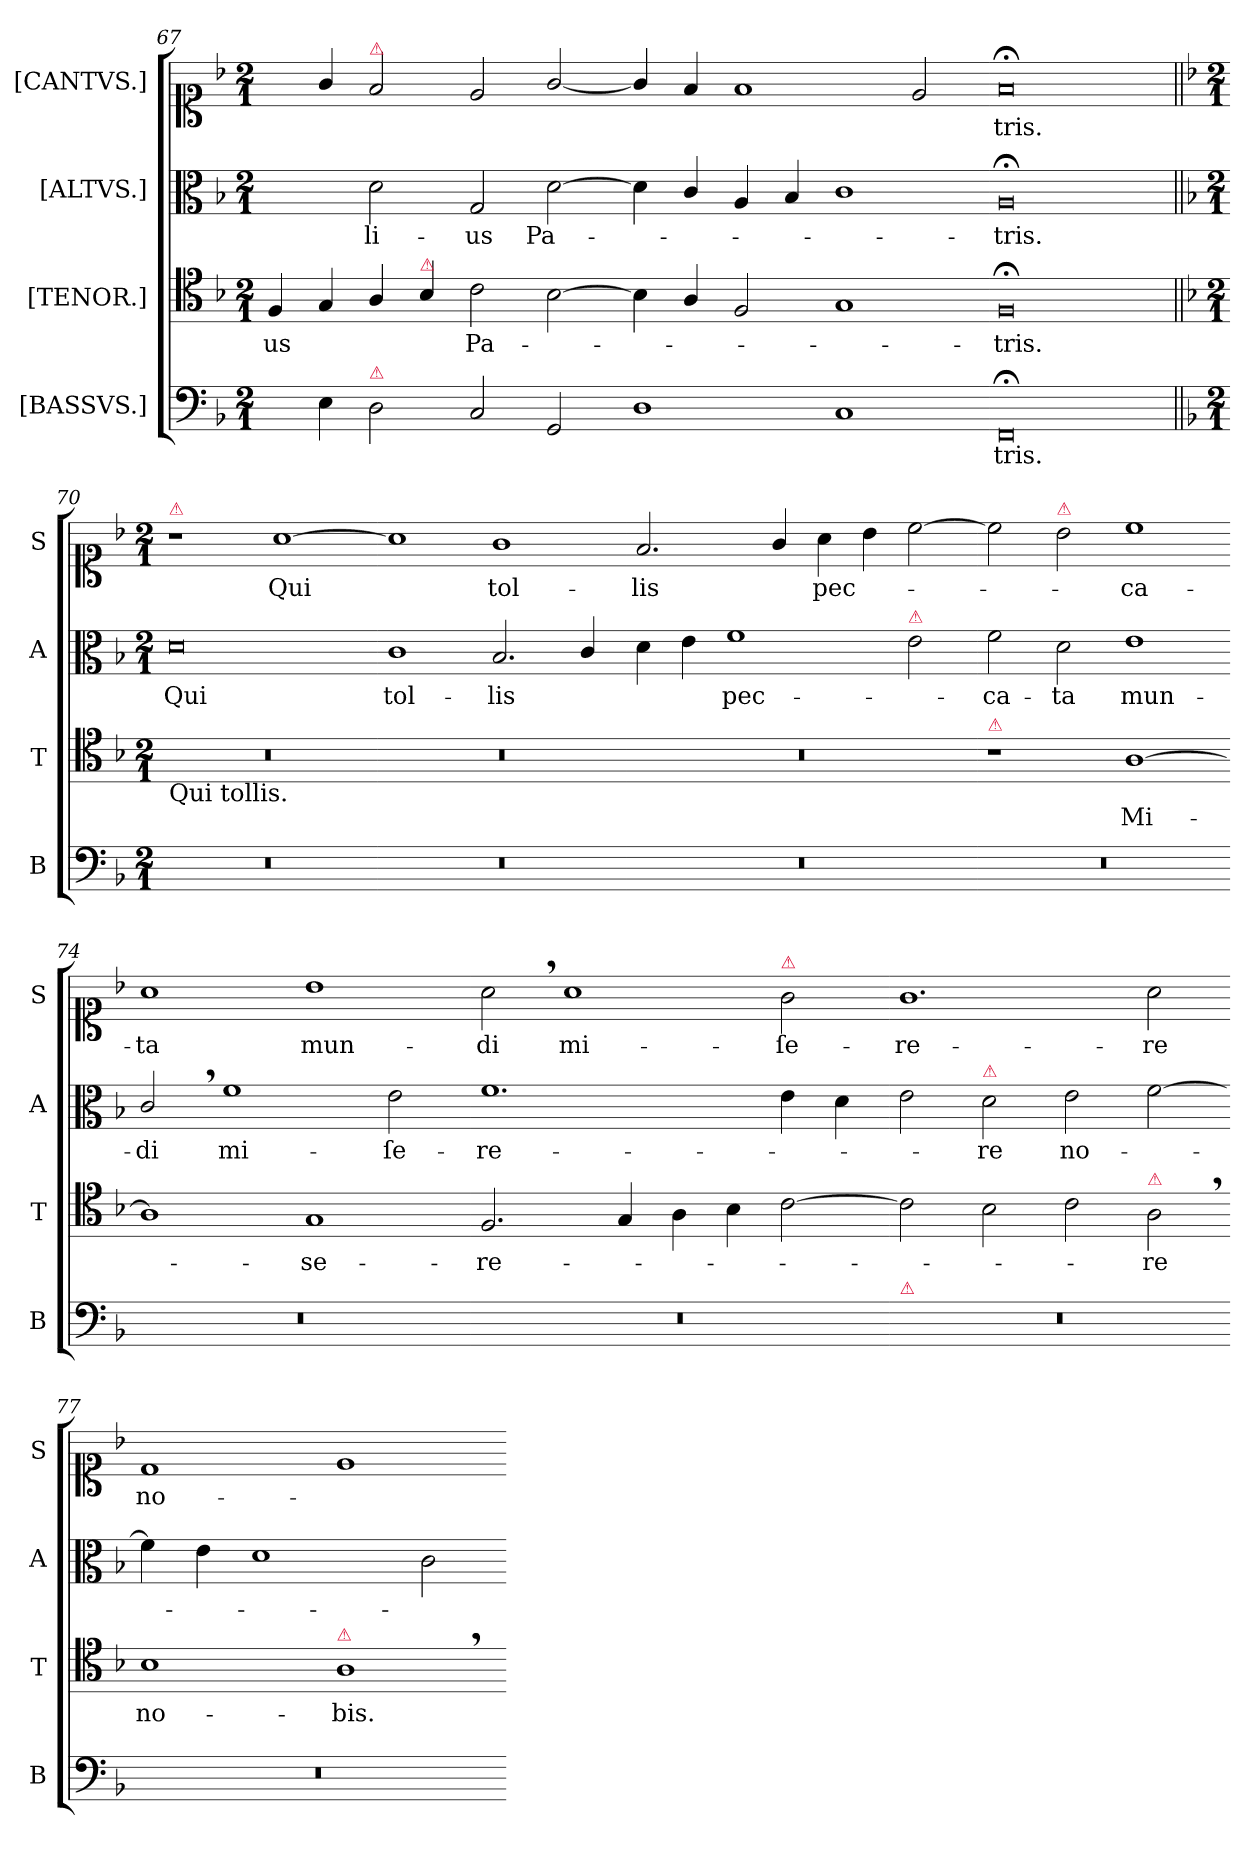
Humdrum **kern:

**kern	**text	**kern	**text	**kern	**text	**kern	**text
*part4	*part4	*part3	*part3	*part2	*part2	*part1	*part1
*staff4	*staff4	*staff3	*staff3	*staff2	*staff2	*staff1	*staff1
*I"[BASSVS.]	*	*I"[TENOR.]	*	*I"[ALTVS.]	*	*I"[CANTVS.]	*
*I'B	*	*I'T	*	*I'A	*	*I'S	*
*clefF4	*	*clefC4	*	*clefC3	*	*clefC1	*
*k[b-]	*	*k[b-]	*	*k[b-]	*	*k[b-]	*
*M2/1	*	*M2/1	*	*M2/1	*	*M2/1	*
=67	=67	=67	=67	=67	=67	=67	=67
4ryy	.	4F/	-us	2ryy	.	4ryy	.
4E\	.	4G/	.	.	.	4g/	.
!	!	!	!	!	!	!LO:TX:a:color=crimson:t=⚠	!
!LO:TX:a:color=crimson:t=⚠	!	!	!	!	!	!	!
2D\	.	4A/	.	2d\	-li-	2f/	.
!	!	!LO:TX:a:color=crimson:t=⚠	!	!	!	!	!
.	.	4B-/	.	.	.	.	.
2C/	.	2c\	Pa-	2G/	-us	2e/	.
2GG/	.	[2B-\	.	[2d\	Pa-	[2g/	.
=68-	=68-	=68-	=68-	=68-	=68-	=68-	=68-
1D\	.	4B-\]	.	4d\]	.	4g/]	.
.	.	4A/	.	4c/	.	4f/	.
.	.	2F/	.	4A/	.	1f/	.
.	.	.	.	4B-/	.	.	.
1C/	.	1G/	.	1c\	.	.	.
.	.	.	.	.	.	2e/	.
=69-	=69-	=69-	=69-	=69-	=69-	=69-	=69-
0FF;</	-tris.	0F;</	-tris.	0A;</	-tris.	0f;</	-tris.
=70||	=70||	=70||	=70||	=70||	=70||	=70||	=70||
*	*	*k[b-]	*	*	*	*	*
*M2/1	*	*M2/1	*	*M2/1	*	*M2/1	*
!	!	!	!	!	!	!LO:TX:a:color=crimson:t=⚠	!
!	!	!LO:TX:b:t=Qui tollis.	!	!	!	!	!
0r	.	0r	.	0d\	Qui	1r	.
.	.	.	.	.	.	[1a\	Qui
=71-	=71-	=71-	=71-	=71-	=71-	=71-	=71-
0r	.	0r	.	1c\	tol-	1a\]	.
.	.	.	.	2.B-/	-lis	1g\	tol-
.	.	.	.	4c/	.	.	.
=72-	=72-	=72-	=72-	=72-	=72-	=72-	=72-
0r	.	0r	.	4d\	.	2.f/	-lis
.	.	.	.	4e\	.	.	.
.	.	.	.	1f\	pec-	.	.
.	.	.	.	.	.	4g/	.
.	.	.	.	.	.	4a\	pec-
.	.	.	.	.	.	4b-\	.
!	!	!	!	!LO:TX:a:color=crimson:t=⚠	!	!	!
.	.	.	.	2e\	.	[2cc\	.
=73-	=73-	=73-	=73-	=73-	=73-	=73-	=73-
!	!	!LO:TX:a:color=crimson:t=⚠	!	!	!	!	!
0r	.	1r	.	2f\	-ca-	2cc\]	.
!	!	!	!	!	!	!LO:TX:a:color=crimson:t=⚠	!
.	.	.	.	2d\	-ta	2b-\	.
.	.	[1A\	Mi-	1e\	mun-	1cc\	-ca-
=74-	=74-	=74-	=74-	=74-	=74-	=74-	=74-
0r	.	1A\]	.	2c,/	-di	1a\	-ta
.	.	.	.	1f\	mi-	.	.
.	.	1G/	-se-	.	.	1b-\	mun-
.	.	.	.	2e\	-ſe-	.	.
=75-	=75-	=75-	=75-	=75-	=75-	=75-	=75-
0r	.	2.F/	-re-	1.f\	-re-	2a,\	-di
.	.	.	.	.	.	1a\	mi-
.	.	4G/	.	.	.	.	.
.	.	4A\	.	.	.	.	.
.	.	4B-\	.	.	.	.	.
!	!	!	!	!	!	!LO:TX:a:color=crimson:t=⚠	!
.	.	[2c\	.	4e\	.	2g\	-ſe-
.	.	.	.	4d\	.	.	.
=76-	=76-	=76-	=76-	=76-	=76-	=76-	=76-
!LO:TX:a:color=crimson:t=⚠	!	!	!	!	!	!	!
0r	.	2c\]	.	2e\	.	1.g\	-re-
!	!	!	!	!LO:TX:a:color=crimson:t=⚠	!	!	!
.	.	2B-\	.	2d\	-re	.	.
.	.	2c\	.	2e\	no-	.	.
!	!	!LO:TX:a:color=crimson:t=⚠	!	!	!	!	!
.	.	2A,\	-re	[2f\	.	2a\	-re
=77-	=77-	=77-	=77-	=77-	=77-	=77-	=77-
0r	.	1B-\	no-	4f\]	.	1d/	no-
.	.	.	.	4e\	.	.	.
.	.	.	.	1d\	.	.	.
!	!	!LO:TX:a:color=crimson:t=⚠	!	!	!	!	!
.	.	1A,\	-bis.	.	.	1e/	.
.	.	.	.	2c\	.	.	.
=-	=-	=-	=-	=-	=-	=-	=-
*-	*-	*-	*-	*-	*-	*-	*-
